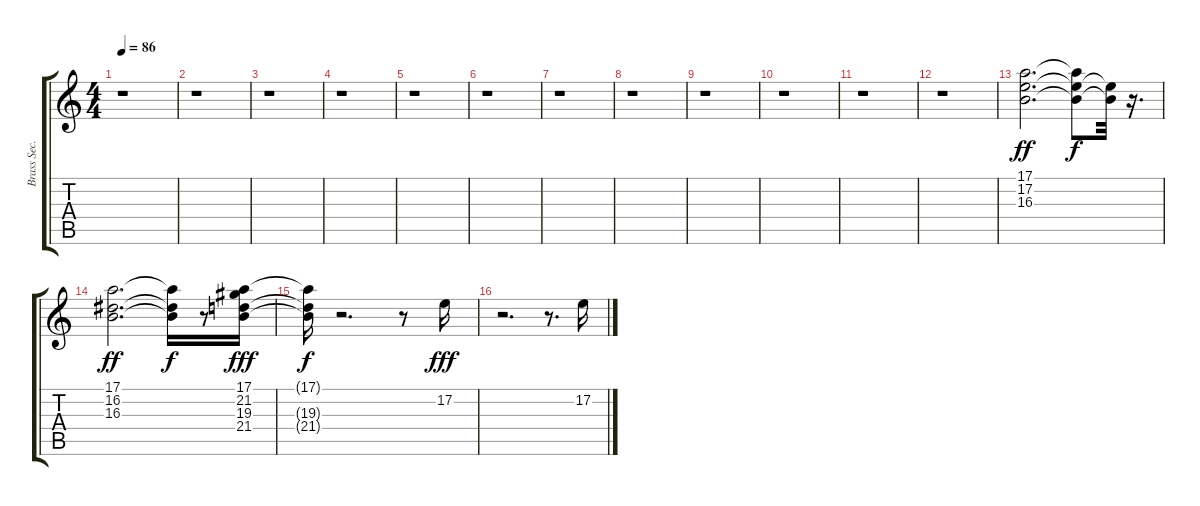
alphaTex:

\track ("Brass Sec." "Brass Sec.") {instrument brasssection}
\staff {score tabs}
\tuning (E4 B3 G3 D3 A2 E2) {hide}
\ts (4 4)
\tempo 86
\clef g2
\ks c
r.1{dy f} |
r.1 |
r.1 |
r.1 |
r.1 |
r.1 |
r.1 |
r.1 |
r.1 |
r.1 |
r.1 |
r.1 |
(17.1 17.2 16.3).2{d dy ff} (17.1{t} 17.2{t} 16.3{t}).8{dy f} (17.2{t} 16.3{t}).32 r.16{d} |
(17.1 16.2 16.3).2{d dy ff} (17.1{t} 16.2{t} 16.3{t}).16{dy f} r.8 (17.1 21.2 19.3 21.4).16{dy fff} |
(17.1{t} 19.3{t} 21.4{t}).16{dy f} r.2{d} r.8 17.2.16{dy fff} |
r.2{d} r.8{d} 17.2.16
